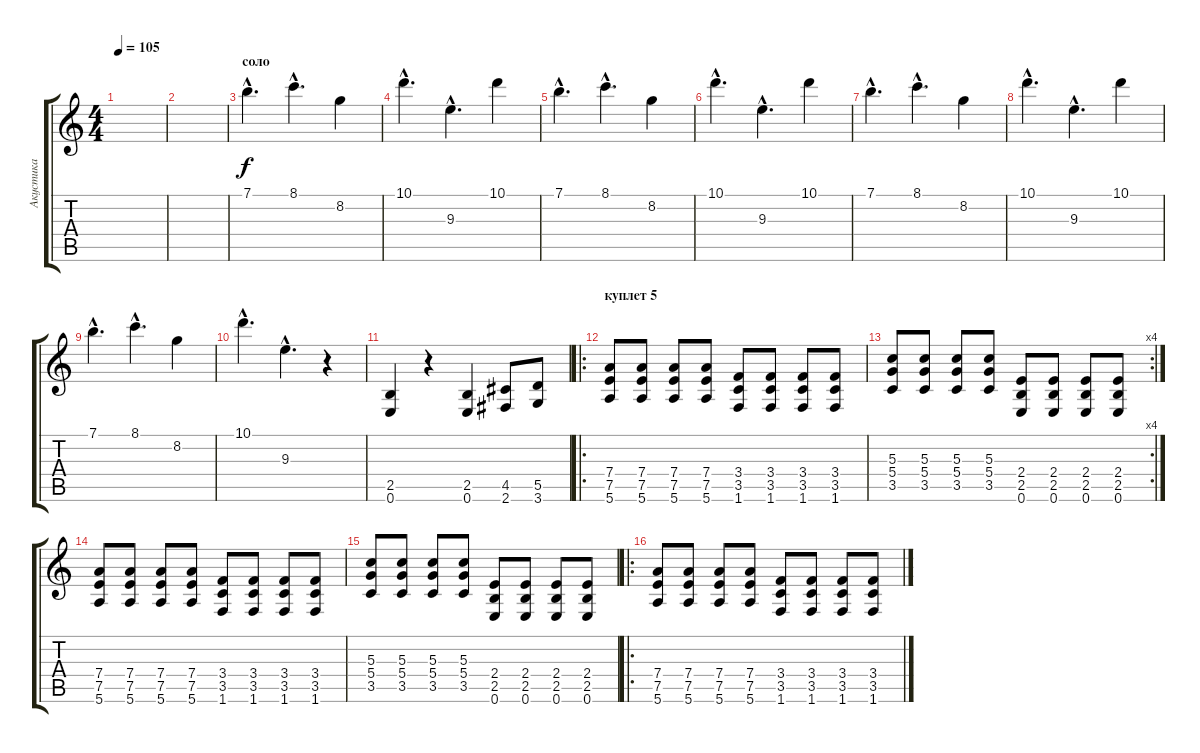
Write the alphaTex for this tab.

\track ("Акустика" "Акустика") {instrument acousticguitarsteel}
\staff {score tabs}
\tuning (E4 B3 G3 D3 A2 E2) {hide}
\ts (4 4)
\tempo 105
\clef g2
\ks c
|
|
\section ("" "соло")
7.1{hac}.4{d} 8.1{hac}.4{d} 8.2.4 |
10.1{hac}.4{d} 9.3{hac}.4{d} 10.1.4 |
7.1{hac}.4{d} 8.1{hac}.4{d} 8.2.4 |
10.1{hac}.4{d} 9.3{hac}.4{d} 10.1.4 |
7.1{hac}.4{d} 8.1{hac}.4{d} 8.2.4 |
10.1{hac}.4{d} 9.3{hac}.4{d} 10.1.4 |
7.1{hac}.4{d} 8.1{hac}.4{d} 8.2.4 |
10.1{hac}.4{d} 9.3{hac}.4{d} r.4 |
(2.5 0.6).4 r.4 (2.5 0.6).4 (4.5 2.6).8 (5.5 3.6).8 |
\ro
\section ("" "куплет 5")
(7.4 7.5 5.6).8 (7.4 7.5 5.6).8 (7.4 7.5 5.6).8 (7.4 7.5 5.6).8 (3.4 3.5 1.6).8 (3.4 3.5 1.6).8 (3.4 3.5 1.6).8 (3.4 3.5 1.6).8 |
\rc 4
(5.3 5.4 3.5).8 (5.3 5.4 3.5).8 (5.3 5.4 3.5).8 (5.3 5.4 3.5).8 (2.4 2.5 0.6).8 (2.4 2.5 0.6).8 (2.4 2.5 0.6).8 (2.4 2.5 0.6).8 |
(7.4 7.5 5.6).8 (7.4 7.5 5.6).8 (7.4 7.5 5.6).8 (7.4 7.5 5.6).8 (3.4 3.5 1.6).8 (3.4 3.5 1.6).8 (3.4 3.5 1.6).8 (3.4 3.5 1.6).8 |
(5.3 5.4 3.5).8 (5.3 5.4 3.5).8 (5.3 5.4 3.5).8 (5.3 5.4 3.5).8 (2.4 2.5 0.6).8 (2.4 2.5 0.6).8 (2.4 2.5 0.6).8 (2.4 2.5 0.6).8 |
\ro
\section ("" " ")
(7.4 7.5 5.6).8 (7.4 7.5 5.6).8 (7.4 7.5 5.6).8 (7.4 7.5 5.6).8 (3.4 3.5 1.6).8 (3.4 3.5 1.6).8 (3.4 3.5 1.6).8 (3.4 3.5 1.6).8
